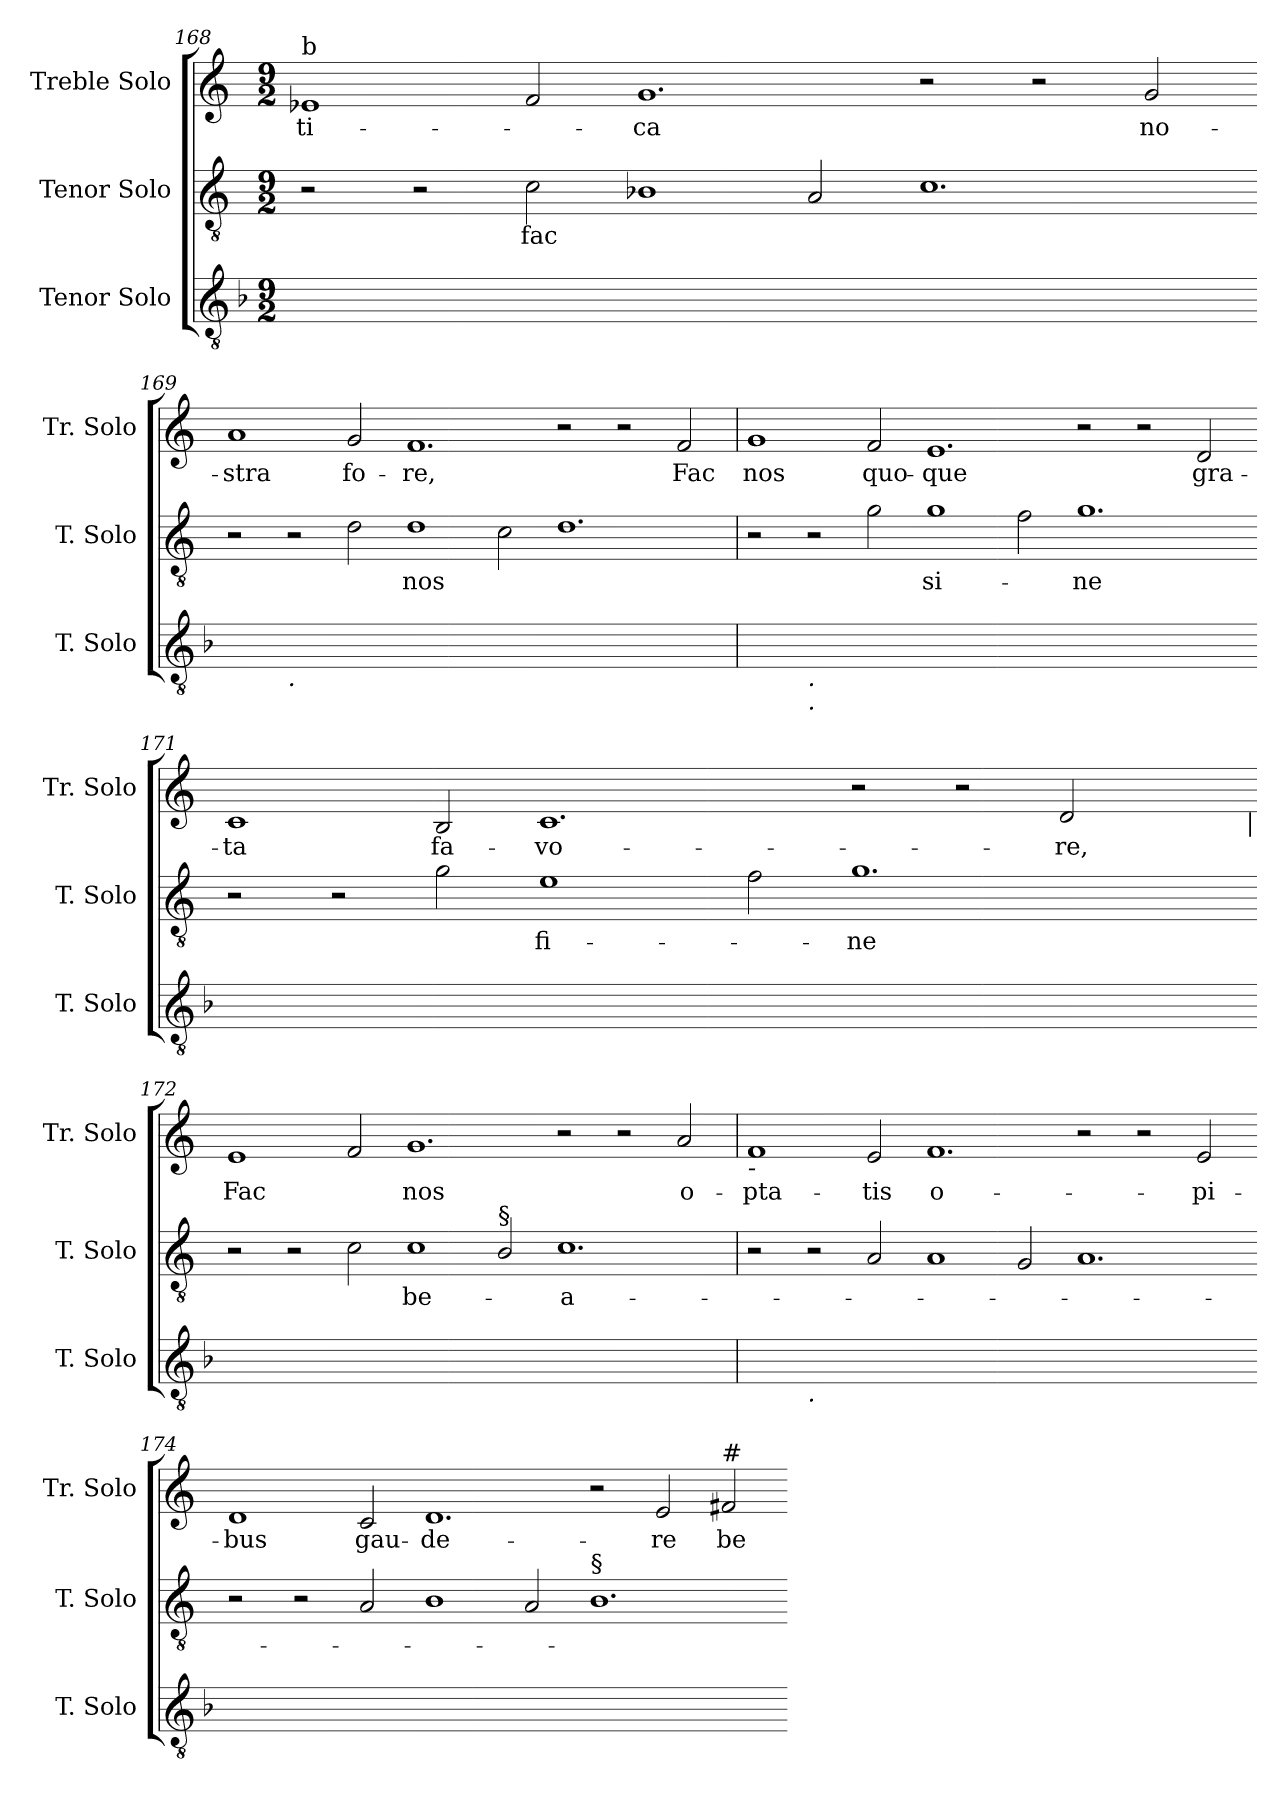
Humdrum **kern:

**kern	**kern	**text	**kern	**text
*part3	*part2	*part2	*part1	*part1
*staff3	*staff2	*staff2	*staff1	*staff1
*I"Tenor Solo	*I"Tenor Solo	*	*I"Treble Solo	*
*I'T. Solo	*I'T. Solo	*	*I'Tr. Solo	*
*clefGv2	*clefGv2	*	*clefG2	*
*ITrd7c12	*ITrd7c12	*	*	*
*k[b-]	*k[]	*	*k[]	*
*F:	*C:	*	*C:	*
*M9/2	*M9/2	*	*M9/2	*
=168	=168	=168	=168	=168
!	!	!	!LO:TX:a:t=b	!
!	!	!	!	!LO:LY:b:color=#000000
0.EE-iyy_<	2r	.	1e-i	-ti-
.	2r	.	.	.
!	!	!LO:LY:b:color=#000000	!	!
.	2Ci\	fac	2fi/	.
!	!	!	!	!LO:LY:b:color=#000000
.	1BB-i	.	1.gi	-ca
.	2AAi/	.	.	.
1.EE-iyy]	1.Ci	.	2r	.
.	.	.	2r	.
!	!	!	!	!LO:LY:b:color=#000000
.	.	.	2gi/	no-
=169-	=169-	=169-	=169-	=169-
!	!	!	!	!LO:LY:b:color=#000000
*^	*	*	*	*
[<1.DDiyy	2ryy	2r	.	1ai	-stra
!	!LO:TX:b:i:t=.	!	!	!	!
.	00ryy	2r	.	.	.
!	!	!	!	!	!LO:LY:b:color=#000000
.	.	2Di\	.	2gi/	fo-
!	!	!	!LO:LY:b:color=#000000	!	!
!	!	!	!	!	!LO:LY:b:color=#000000
1.DDiyy_<	.	1Di	nos	1.fi	-re,
.	.	2Ci\	.	.	.
1.DDiyy]	.	1.Di	.	2r	.
.	.	.	.	2r	.
!	!	!	!	!	!LO:LY:b:color=#000000
.	.	.	.	2fi/	Fac
!!LO:LB:g=z
=170	=170	=170	=170	=170	=170
!	!	!	!	!	!LO:LY:b:color=#000000
[<0.CCiyy	2ryy	2r	.	1gi	nos
!	!LO:TX:b:i:t=.	!	!	!	!
!	!LO:TX:b:i:t=.	!	!	!	!
.	00ryy	2r	.	.	.
!	!	!	!	!	!LO:LY:b:color=#000000
.	.	2Gi\	.	2fi/	quo-
!	!	!	!LO:LY:b:color=#000000	!	!
!	!	!	!	!	!LO:LY:b:color=#000000
.	.	1Gi	si-	1.ei	-que
.	.	2Fi\	.	.	.
!	!	!	!LO:LY:b:color=#000000	!	!
1.CCiyy_<	.	1.Gi	-ne	2r	.
.	.	.	.	2r	.
!	!	!	!	!	!LO:LY:b:color=#000000
.	.	.	.	2di/	gra-
*v	*v	*	*	*	*
=171-	=171-	=171-	=171-	=171-
*^	*	*	*	*
!	!	!	!	!	!LO:LY:b:color=#000000
*v	*v	*	*	*^	*
1.CCiyy_<	2r	.	1ci	1ryy	-ta
.	2r	.	.	.	.
!	!	!	!	!	!LO:LY:b:color=#000000
.	2Gi\	.	2Bi/	1ryy	fa-
!	!	!LO:LY:b:color=#000000	!	!	!
!	!	!	!	!	!LO:LY:b:color=#000000
1.CCiyy_<	1Ei	fi-	1.ci	.	-vo-
.	.	.	.	1ryy	.
.	2Fi\	.	.	.	.
!	!	!LO:LY:b:color=#000000	!	!	!
1.CCiyy_<	1.Gi	-ne	2r	1ryy	.
.	.	.	2r	.	.
!	!	!	!	!	!LO:LY:b:color=#000000
.	.	.	2di/	4ryy	-re,
.	.	.	.	8ryy	.
.	.	.	.	16ryy	.
.	.	.	.	32ryy	.
.	.	.	.	64ryy	.
.	.	.	.	128...ryy	.
!	!	!	!	!LO:TX:b:i:t=|	!
.	.	.	.	1024ryy	.
*	*	*	*v	*v	*
=172-	=172-	=172-	=172-	=172-
*	*	*	*^	*
!	!	!	!	!	!LO:LY:b:color=#000000
*	*	*	*v	*v	*
0.CCiyy_<	2r	.	1ei	Fac
.	2r	.	.	.
.	2Ci\	.	2fi/	.
!	!	!LO:LY:b:color=#000000	!	!
!	!	!	!	!LO:LY:b:color=#000000
.	1Ci	be-	1.gi	nos
!	!LO:TX:a:t=§	!	!	!
.	2BBi/	.	.	.
!	!	!LO:LY:b:color=#000000	!	!
1.CCiyy]	1.Ci	-a-	2r	.
.	.	.	2r	.
!	!	!	!	!LO:LY:b:color=#000000
.	.	.	2ai/	o-
!!LO:LB:g=z
=173	=173	=173	=173	=173
!	!	!	!LO:TX:b:i:t=-	!
!	!	!	!	!LO:LY:b:color=#000000
*^	*	*	*	*
[<1.DDiyy	2ryy	2r	.	1fi	-pta-
!	!LO:TX:b:i:t=.	!	!	!	!
.	00ryy	2r	.	.	.
!	!	!	!	!	!LO:LY:b:color=#000000
.	.	2AAi/	.	2ei/	-tis
!	!	!	!	!	!LO:LY:b:color=#000000
1.DDiyy_<	.	1AAi	.	1.fi	o-
.	.	2GGi/	.	.	.
1.DDiyy_<	.	1.AAi	.	2r	.
.	.	.	.	2r	.
!	!	!	!	!	!LO:LY:b:color=#000000
.	.	.	.	2ei/	-pi-
*v	*v	*	*	*	*
=174-	=174-	=174-	=174-	=174-
*^	*	*	*	*
!	!	!	!	!	!LO:LY:b:color=#000000
*v	*v	*	*	*	*
1.DDiyy_<	2r	.	1di	-bus
.	2r	.	.	.
!	!	!	!	!LO:LY:b:color=#000000
.	2AAi/	.	2ci/	gau-
!	!	!	!	!LO:LY:b:color=#000000
1.DDiyy_<	1BBi	.	1.di	-de-
.	2AAi/	.	.	.
!	!LO:TX:a:t=§	!	!	!
1.DDiyy]	1.BBi	.	2r	.
!	!	!	!	!LO:LY:b:color=#000000
.	.	.	2ei/	-re
!	!	!	!LO:TX:a:t=#	!
!	!	!	!	!LO:LY:b:color=#000000
.	.	.	2f#i/	be-
=-	=-	=-	=-	=-
*-	*-	*-	*-	*-
